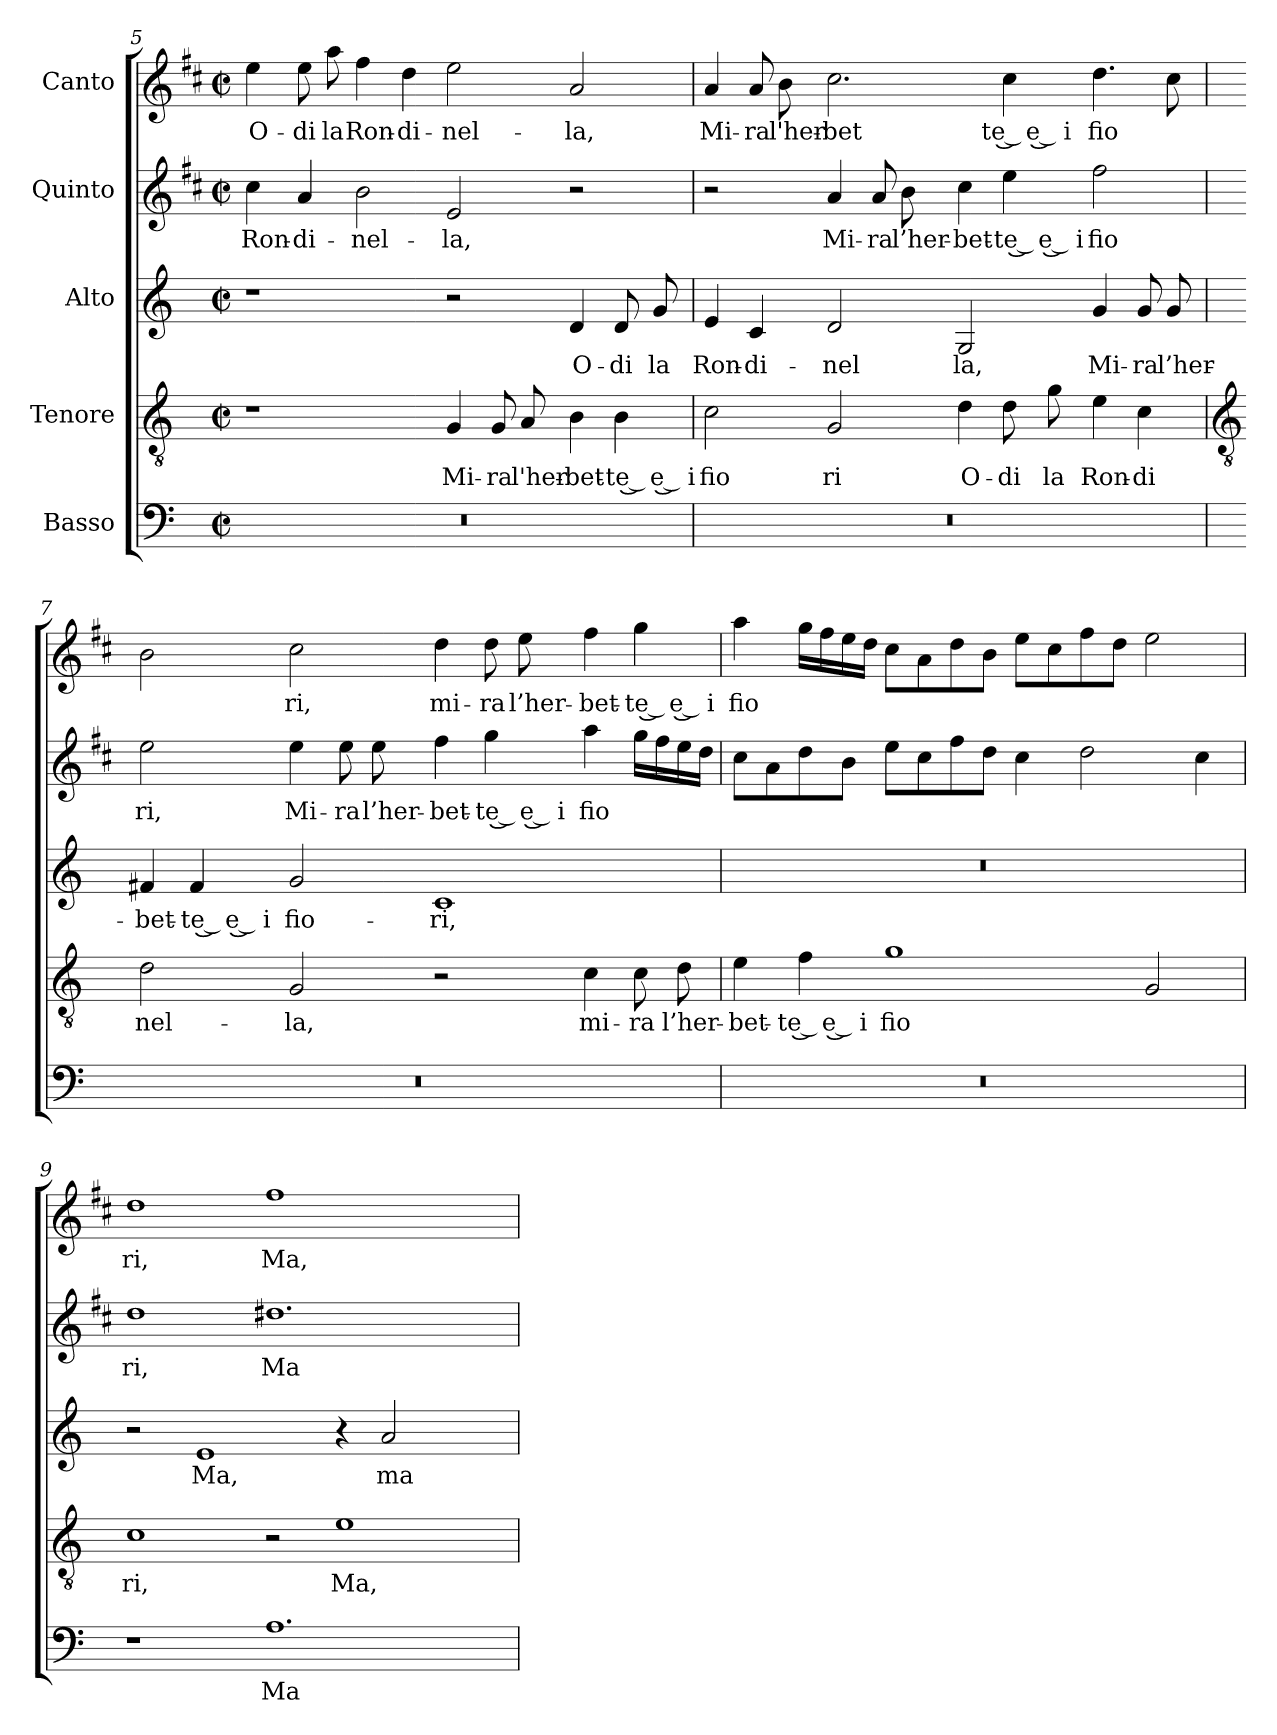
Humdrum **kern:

**kern	**text	**kern	**text	**kern	**text	**kern	**text	**kern	**text
*part5	*part5	*part4	*part4	*part3	*part3	*part2	*part2	*part1	*part1
*staff5	*staff5	*staff4	*staff4	*staff3	*staff3	*staff2	*staff2	*staff1	*staff1
*I"Basso	*	*I"Tenore	*	*I"Alto	*	*I"Quinto	*	*I"Canto	*
!!LO:LB:g=z
*clefF4	*	*clefGv2	*	*clefG2	*	*clefG2	*	*clefG2	*
*	*	*	*	*	*	*ITrd1c2	*	*ITrd1c2	*
*k[]	*	*k[]	*	*k[]	*	*k[]	*	*k[]	*
*C:	*	*C:	*	*C:	*	*C:	*	*C:	*
*M4/2	*	*M4/2	*	*M4/2	*	*M4/2	*	*M4/2	*
*met(c|)	*	*met(c|)	*	*met(c|)	*	*met(c|)	*	*met(c|)	*
=5	=5	=5	=5	=5	=5	=5	=5	=5	=5
!	!	!	!	!	!	!	!LO:LY:b	!	!LO:LY:b
0r	.	1r	.	1r	.	4b	Ron-	4dd	O-
!	!	!	!	!	!	!	!LO:LY:b	!	!LO:LY:b
.	.	.	.	.	.	4g	-di-	8dd	-di
!	!	!	!	!	!	!	!	!	!LO:LY:b
.	.	.	.	.	.	.	.	8gg	la
!	!	!	!	!	!	!	!LO:LY:b	!	!LO:LY:b
.	.	.	.	.	.	2a	-nel-	4ee	Ron-
!	!	!	!	!	!	!	!	!	!LO:LY:b
.	.	.	.	.	.	.	.	4cc	-di-
!	!	!	!LO:LY:b	!	!	!	!LO:LY:b	!	!LO:LY:b
.	.	4G	Mi-	2r	.	2d	-la,	2dd	-nel-
!	!	!	!LO:LY:b	!	!	!	!	!	!
.	.	8G	-ra	.	.	.	.	.	.
!	!	!	!LO:LY:b	!	!	!	!	!	!
.	.	8A	l'her-	.	.	.	.	.	.
!	!	!	!LO:LY:b	!	!LO:LY:b	!	!	!	!LO:LY:b
.	.	4B	-bet-	4d	O-	2r	.	2g	-la,
!	!	!	!LO:LY:b	!	!LO:LY:b	!	!	!	!
.	.	4B	-te͜ e͜ i	8d	-di	.	.	.	.
!	!	!	!	!	!LO:LY:b	!	!	!	!
.	.	.	.	8g	la	.	.	.	.
=6	=6	=6	=6	=6	=6	=6	=6	=6	=6
!	!	!	!LO:LY:b	!	!LO:LY:b	!	!	!	!LO:LY:b
0r	.	2c	fio	4e	Ron-	2r	.	4g	Mi-
!	!	!	!	!	!LO:LY:b	!	!	!	!LO:LY:b
.	.	.	.	4c	-di-	.	.	8g	-ra
!	!	!	!	!	!	!	!	!	!LO:LY:b
.	.	.	.	.	.	.	.	8a	l'her-
!	!	!	!LO:LY:b	!	!LO:LY:b	!	!LO:LY:b	!	!LO:LY:b
.	.	2G	ri	2d	-nel	4g	Mi-	2.b	-bet
!	!	!	!	!	!	!	!LO:LY:b	!	!
.	.	.	.	.	.	8g	-ra	.	.
!	!	!	!	!	!	!	!LO:LY:b	!	!
.	.	.	.	.	.	8a	l’her-	.	.
!	!	!	!LO:LY:b	!	!LO:LY:b	!	!LO:LY:b	!	!
.	.	4d	O-	2G	la,	4b	-bet-	.	.
!	!	!	!LO:LY:b	!	!	!	!LO:LY:b	!	!LO:LY:b
.	.	8d	-di	.	.	4dd	-te͜ e͜ i	4b	te͜ e͜ i
!	!	!	!LO:LY:b	!	!	!	!	!	!
.	.	8g	la	.	.	.	.	.	.
!	!	!	!LO:LY:b	!	!LO:LY:b	!	!LO:LY:b	!	!LO:LY:b
.	.	4e	Ron-	4g	Mi-	2ee	fio	4.cc	fio
!	!	!	!LO:LY:b	!	!LO:LY:b	!	!	!	!
.	.	4c	-di	8g	-ra	.	.	.	.
!	!	!	!	!	!LO:LY:b	!	!	!	!
.	.	.	.	8g	l’her-	.	.	8b	.
!!LO:LB:g=z
=7	=7	=7	=7	=7	=7	=7	=7	=7	=7
*	*	*clefGv2	*	*	*	*	*	*	*
!	!	!	!LO:LY:b	!	!LO:LY:b	!	!LO:LY:b	!	!
0r	.	2d	nel-	4f#X	-bet-	2dd	ri,	2a	.
!	!	!	!	!	!LO:LY:b	!	!	!	!
.	.	.	.	4f#	-te͜ e͜ i	.	.	.	.
!	!	!	!LO:LY:b	!	!LO:LY:b	!	!LO:LY:b	!	!LO:LY:b
.	.	2G	-la,	2g	fio-	4dd	Mi-	2b	ri,
!	!	!	!	!	!	!	!LO:LY:b	!	!
.	.	.	.	.	.	8dd	-ra	.	.
!	!	!	!	!	!	!	!LO:LY:b	!	!
.	.	.	.	.	.	8dd	l’her-	.	.
!	!	!	!	!	!LO:LY:b	!	!LO:LY:b	!	!LO:LY:b
.	.	2r	.	1c	-ri,	4ee	-bet-	4cc	mi-
!	!	!	!	!	!	!	!LO:LY:b	!	!LO:LY:b
.	.	.	.	.	.	4ff	-te͜ e͜ i	8cc	-ra
!	!	!	!	!	!	!	!	!	!LO:LY:b
.	.	.	.	.	.	.	.	8dd	l’her-
!	!	!	!LO:LY:b	!	!	!	!LO:LY:b	!	!LO:LY:b
.	.	4c	mi-	.	.	4gg	fio	4ee	-bet-
!	!	!	!LO:LY:b	!	!	!	!	!	!LO:LY:b
.	.	8c	-ra	.	.	16ffLL	.	4ff	-te͜ e͜ i
.	.	.	.	.	.	16ee	.	.	.
!	!	!	!LO:LY:b	!	!	!	!	!	!
.	.	8d	l’her-	.	.	16dd	.	.	.
.	.	.	.	.	.	16ccJJ	.	.	.
=8	=8	=8	=8	=8	=8	=8	=8	=8	=8
!	!	!	!LO:LY:b	!	!	!	!	!	!LO:LY:b
0r	.	4e	-bet-	0r	.	8bL	.	4gg	fio
.	.	.	.	.	.	8g	.	.	.
!	!	!	!LO:LY:b	!	!	!	!	!	!
.	.	4f	-te͜ e͜ i	.	.	8cc	.	16ffLL	.
.	.	.	.	.	.	.	.	16ee	.
.	.	.	.	.	.	8aJ	.	16dd	.
.	.	.	.	.	.	.	.	16ccJJ	.
!	!	!	!LO:LY:b	!	!	!	!	!	!
.	.	1g	fio	.	.	8ddL	.	8bL	.
.	.	.	.	.	.	8b	.	8g	.
.	.	.	.	.	.	8ee	.	8cc	.
.	.	.	.	.	.	8ccJ	.	8aJ	.
.	.	.	.	.	.	4b	.	8ddL	.
.	.	.	.	.	.	.	.	8b	.
.	.	.	.	.	.	2cc	.	8ee	.
.	.	.	.	.	.	.	.	8ccJ	.
.	.	2G	.	.	.	.	.	2dd	.
.	.	.	.	.	.	4b	.	.	.
=9	=9	=9	=9	=9	=9	=9	=9	=9	=9
!	!	!	!LO:LY:b	!	!	!	!LO:LY:b	!	!LO:LY:b
1r	.	1c	ri,	2r	.	1cc	ri,	1cc	ri,
!	!	!	!	!	!LO:LY:b	!	!	!	!
.	.	.	.	1e	Ma,	.	.	.	.
!	!LO:LY:b	!	!	!	!	!	!LO:LY:b	!	!LO:LY:b
1.A	Ma	2r	.	.	.	1.cc#X	Ma	1ee	Ma,
!	!	!	!LO:LY:b	!	!	!	!	!	!
.	.	1e	Ma,	4r	.	.	.	.	.
!	!	!	!	!	!LO:LY:b	!	!	!	!
.	.	.	.	2a	ma	.	.	.	.
.	.	.	.	.	.	.	.	2ryy	.
.	.	.	.	4ryy	.	.	.	.	.
=	=	=	=	=	=	=	=	=	=
*-	*-	*-	*-	*-	*-	*-	*-	*-	*-
